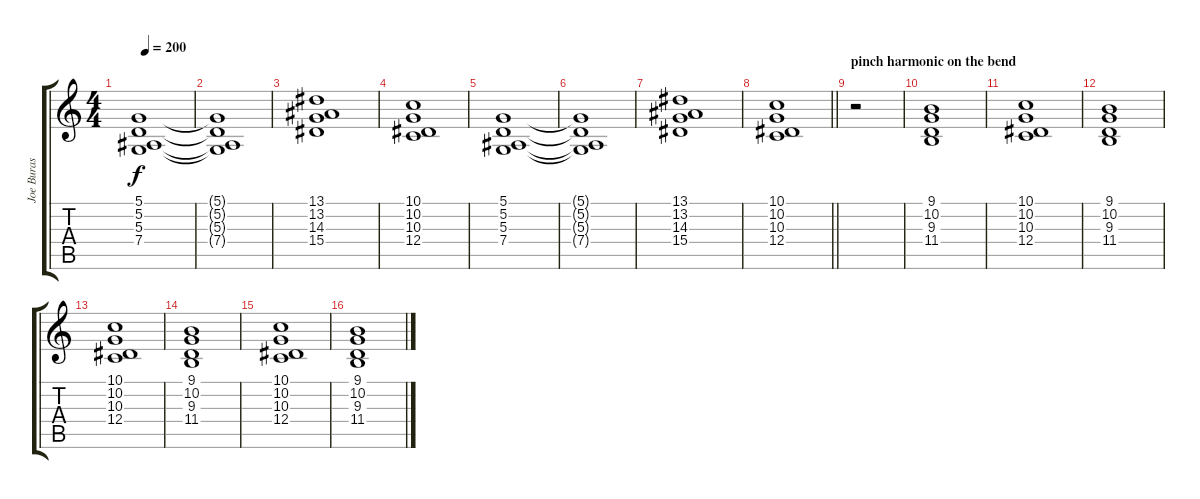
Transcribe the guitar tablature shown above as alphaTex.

\track ("Joe Buras - keyboard" "Joe Buras ") {instrument stringensemble2}
\staff {score tabs}
\tuning (D4 A3 F3 C3 G2 D2) {hide}
\ts (4 4)
\tempo 200
\clef g2
\ks c
(5.1 5.2 5.3 7.4).1{dy f} |
(5.1{t} 5.2{t} 5.3{t} 7.4{t}).1 |
(13.1 13.2 14.3 15.4).1 |
(10.1 10.2 10.3 12.4).1 |
(5.1 5.2 5.3 7.4).1 |
(5.1{t} 5.2{t} 5.3{t} 7.4{t}).1 |
(13.1 13.2 14.3 15.4).1 |
\barLineRight lightlight
(10.1 10.2 10.3 12.4).1 |
\section ("" "pinch harmonic on the bend ")
r.2 |
(9.1 10.2 9.3 11.4).1 |
(10.1 10.2 10.3 12.4).1 |
(9.1 10.2 9.3 11.4).1 |
(10.1 10.2 10.3 12.4).1 |
(9.1 10.2 9.3 11.4).1 |
(10.1 10.2 10.3 12.4).1 |
(9.1 10.2 9.3 11.4).1
